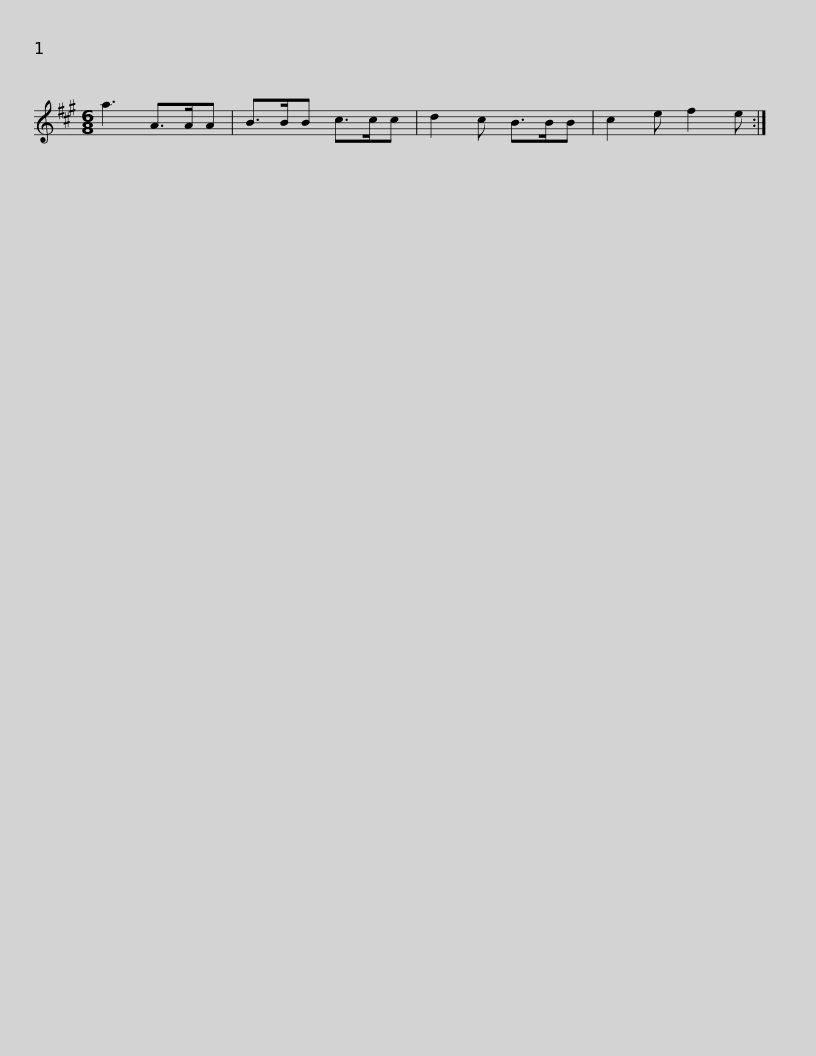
X:1
L:1/8
M:6/8
I:linebreak $
K:A
V:1 treble
V:1
 a3 A>AA | B>BB c>cc | d2 c B>BB | c2 e f2 e :| %4
